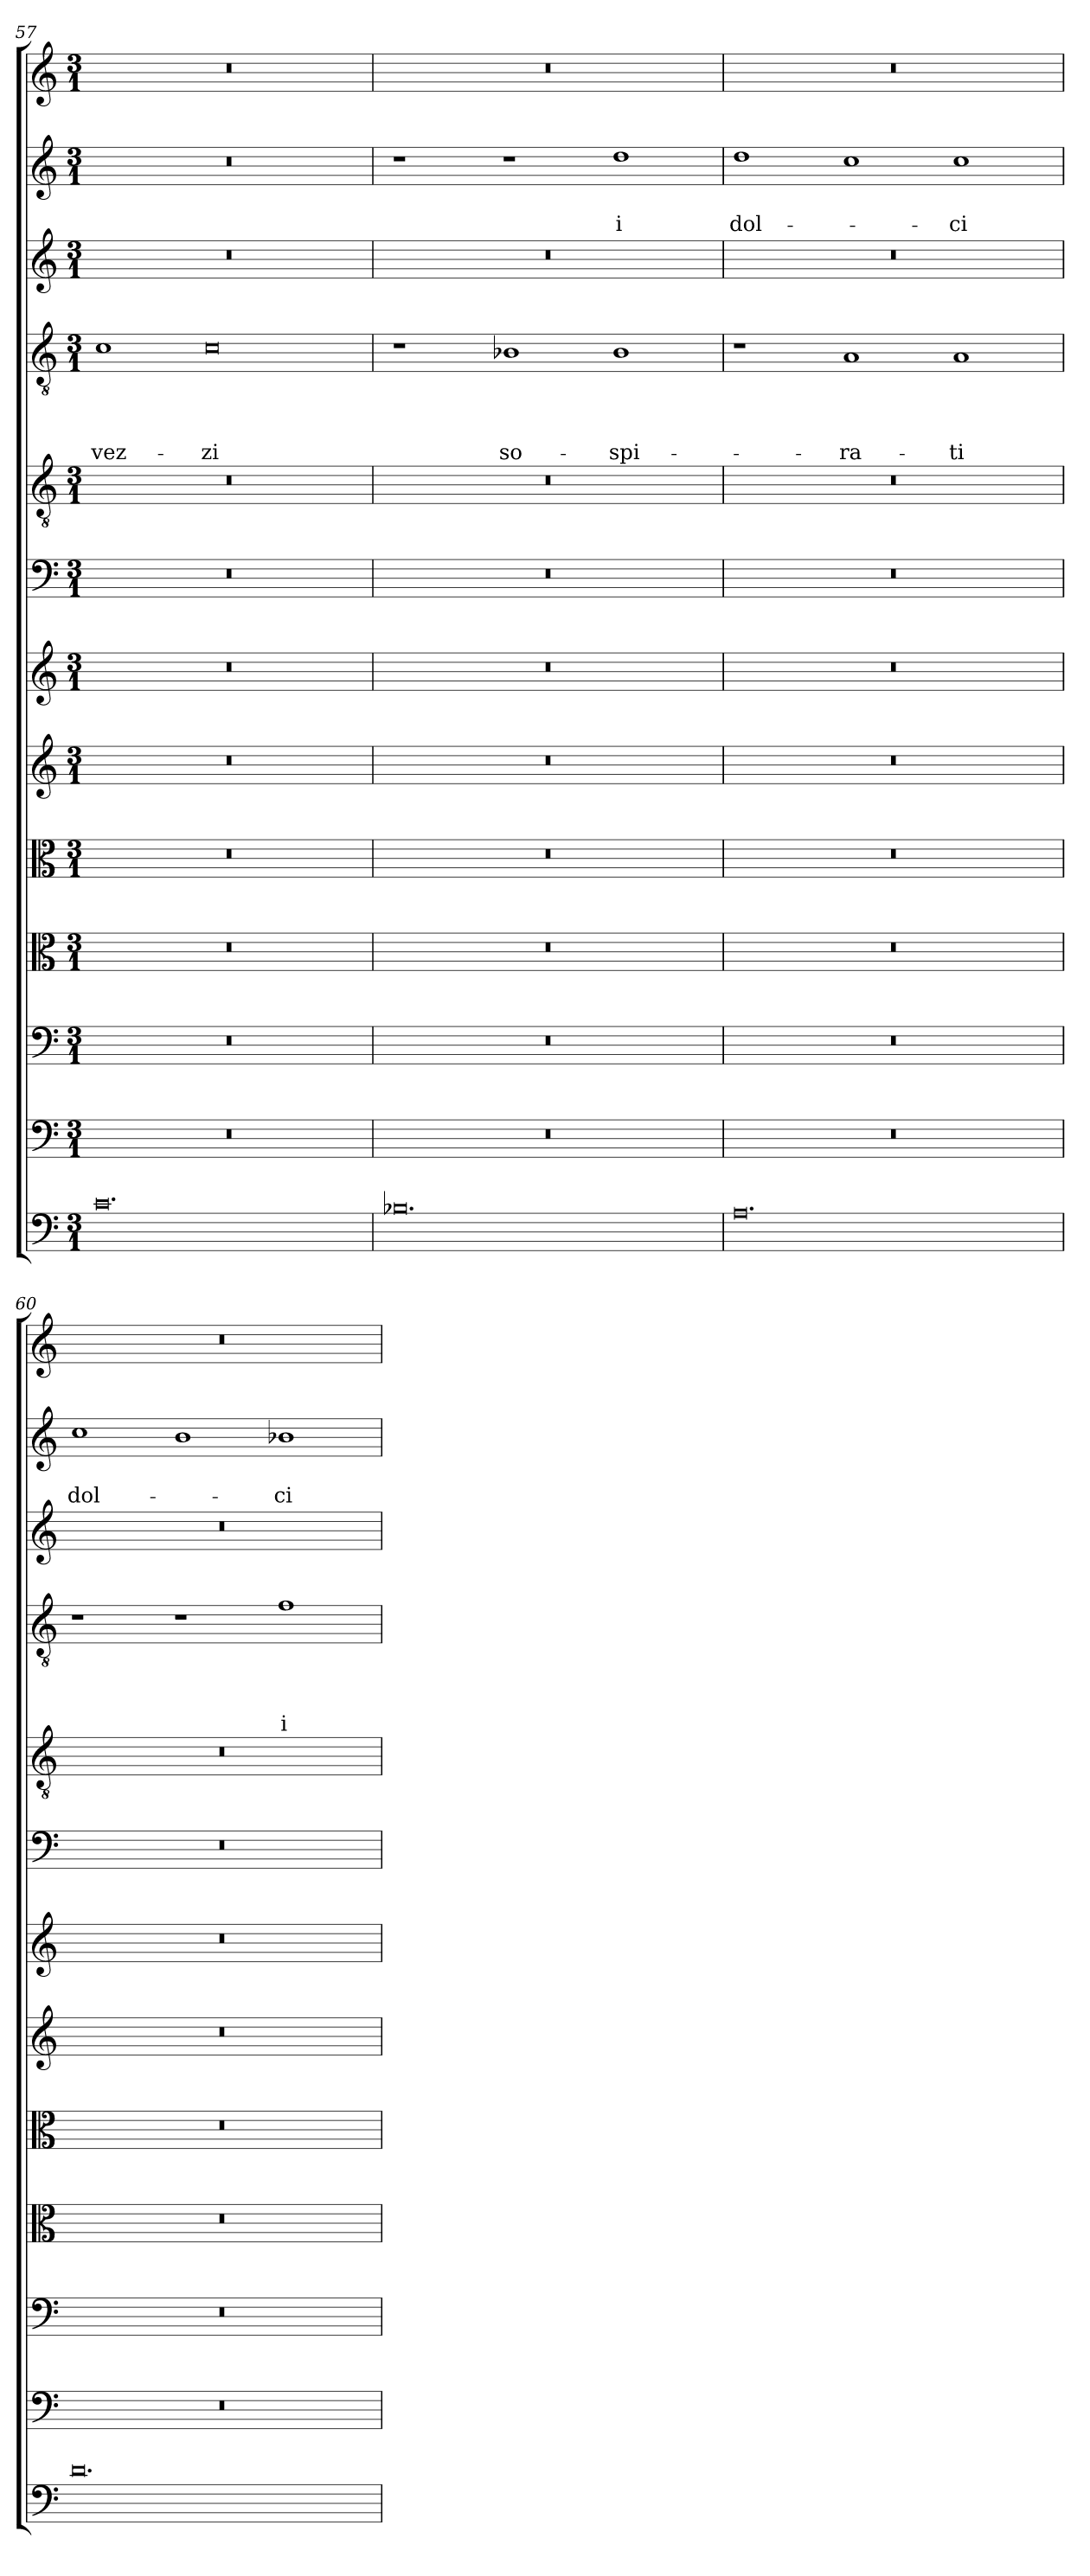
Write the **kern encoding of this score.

**kern	**kern	**kern	**kern	**kern	**kern	**kern	**kern	**kern	**kern	**text	**text	**text	**text	**kern	**kern	**text	**text	**kern
*part13	*part12	*part11	*part10	*part9	*part8	*part7	*part6	*part5	*part4	*part4	*part4	*part4	*part4	*part3	*part2	*part2	*part2	*part1
*staff13	*staff12	*staff11	*staff10	*staff9	*staff8	*staff7	*staff6	*staff5	*staff4	*staff4	*staff4	*staff4	*staff4	*staff3	*staff2	*staff2	*staff2	*staff1
*clefF4	*clefF4	*clefF4	*clefC3	*clefC3	*clefG2	*clefG2	*clefF4	*clefGv2	*clefGv2	*	*	*	*	*clefG2	*clefG2	*	*	*clefG2
*k[]	*k[]	*k[]	*k[]	*k[]	*k[]	*k[]	*k[]	*k[]	*k[]	*	*	*	*	*k[]	*k[]	*	*	*k[]
*C:	*C:	*C:	*C:	*C:	*C:	*C:	*C:	*C:	*C:	*	*	*	*	*C:	*C:	*	*	*C:
*M3/1	*M3/1	*M3/1	*M3/1	*M3/1	*M3/1	*M3/1	*M3/1	*M3/1	*M3/1	*	*	*	*	*M3/1	*M3/1	*	*	*M3/1
=57	=57	=57	=57	=57	=57	=57	=57	=57	=57	=57	=57	=57	=57	=57	=57	=57	=57	=57
!	!	!	!	!	!	!	!	!	!	!	!	!	!LO:LY:b	!	!	!	!	!
0.c	0.r	0.r	0.r	0.r	0.r	0.r	0.r	0.r	1c	.	.	.	vez-	0.r	0.r	.	.	0.r
!	!	!	!	!	!	!	!	!	!	!	!	!	!LO:LY:b	!	!	!	!	!
.	.	.	.	.	.	.	.	.	0c	.	.	.	-zi	.	.	.	.	.
=58	=58	=58	=58	=58	=58	=58	=58	=58	=58	=58	=58	=58	=58	=58	=58	=58	=58	=58
0.B-X	0.r	0.r	0.r	0.r	0.r	0.r	0.r	0.r	1r	.	.	.	.	0.r	1r	.	.	0.r
!	!	!	!	!	!	!	!	!	!	!	!	!	!LO:LY:b	!	!	!	!	!
.	.	.	.	.	.	.	.	.	1B-X	.	.	.	so-	.	1r	.	.	.
!	!	!	!	!	!	!	!	!	!	!	!	!	!LO:LY:b	!	!	!	!LO:LY:b	!
.	.	.	.	.	.	.	.	.	1B-	.	.	.	-spi-	.	1dd	.	i	.
=59	=59	=59	=59	=59	=59	=59	=59	=59	=59	=59	=59	=59	=59	=59	=59	=59	=59	=59
!	!	!	!	!	!	!	!	!	!	!	!	!	!	!	!	!	!LO:LY:b	!
0.A	0.r	0.r	0.r	0.r	0.r	0.r	0.r	0.r	1r	.	.	.	.	0.r	1dd	.	dol-	0.r
!	!	!	!	!	!	!	!	!	!	!	!	!	!LO:LY:b	!	!	!	!	!
.	.	.	.	.	.	.	.	.	1A	.	.	.	-ra-	.	1cc	.	.	.
!	!	!	!	!	!	!	!	!	!	!	!	!	!LO:LY:b	!	!	!	!LO:LY:b	!
.	.	.	.	.	.	.	.	.	1A	.	.	.	-ti	.	1cc	.	-ci	.
=60	=60	=60	=60	=60	=60	=60	=60	=60	=60	=60	=60	=60	=60	=60	=60	=60	=60	=60
!	!	!	!	!	!	!	!	!	!	!	!	!	!	!	!	!	!LO:LY:b	!
0.d	0.r	0.r	0.r	0.r	0.r	0.r	0.r	0.r	1r	.	.	.	.	0.r	1cc	.	dol-	0.r
.	.	.	.	.	.	.	.	.	1r	.	.	.	.	.	1b	.	.	.
!	!	!	!	!	!	!	!	!	!	!	!	!	!LO:LY:b	!	!	!	!LO:LY:b	!
.	.	.	.	.	.	.	.	.	1f	.	.	.	i	.	1b-X	.	-ci	.
=	=	=	=	=	=	=	=	=	=	=	=	=	=	=	=	=	=	=
*-	*-	*-	*-	*-	*-	*-	*-	*-	*-	*-	*-	*-	*-	*-	*-	*-	*-	*-
